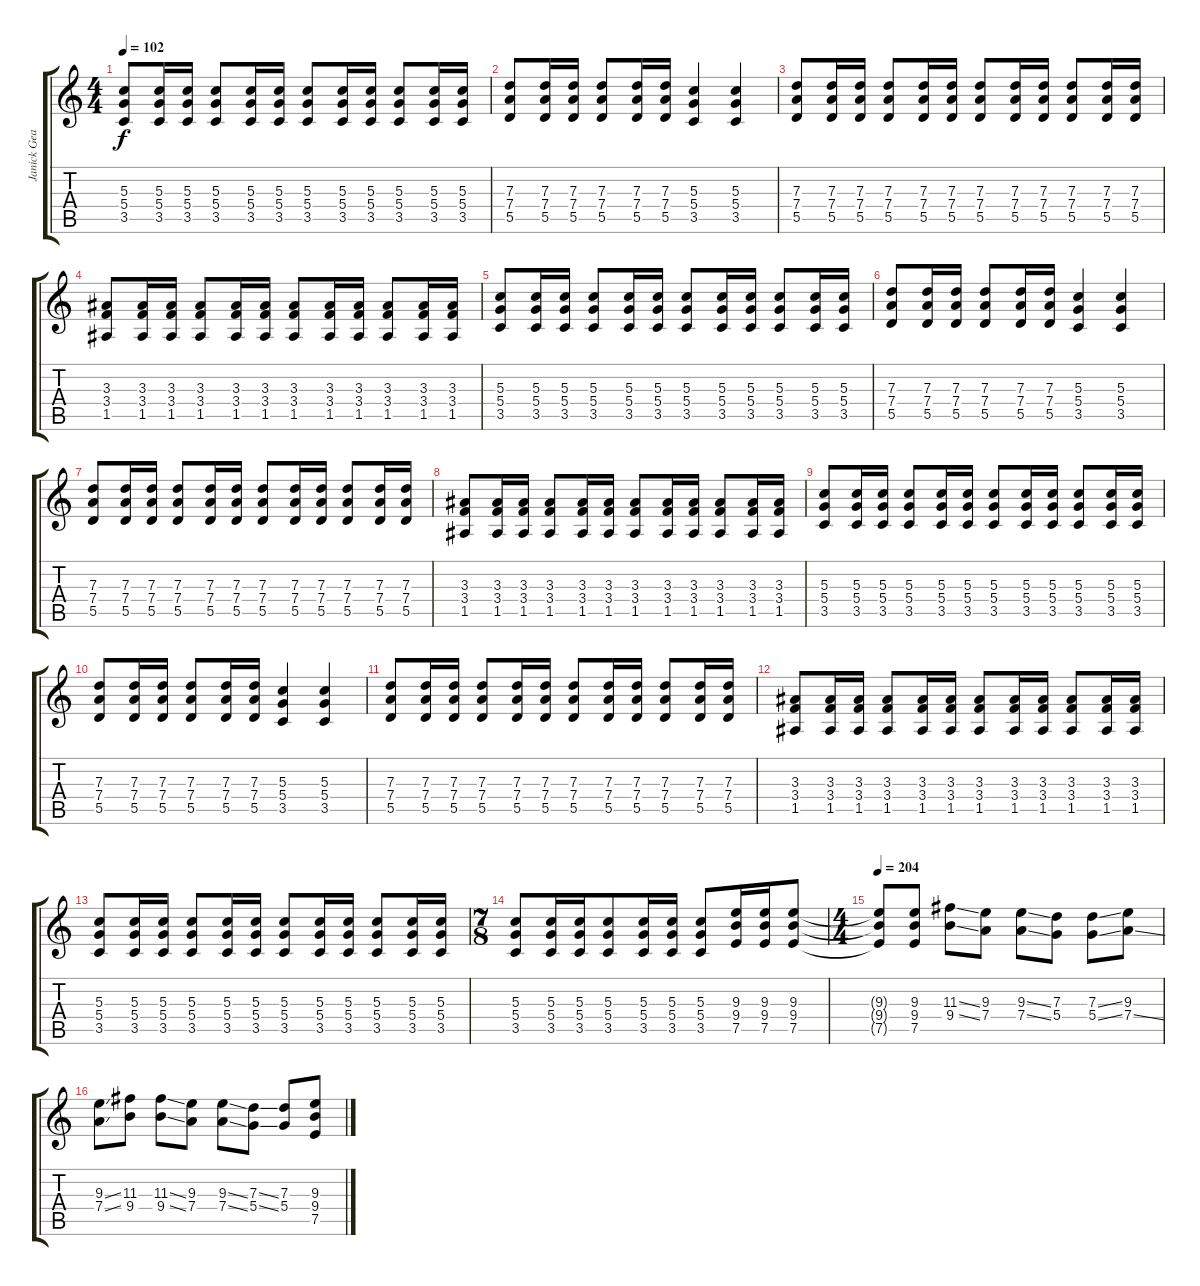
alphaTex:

\track ("Janick Gears (Distortion Guitar)" "Janick Gea") {instrument distortionguitar}
\staff {score tabs}
\tuning (E4 B3 G3 D3 A2 E2) {hide}
\ts (4 4)
\tempo 102
\clef g2
\ks c
(5.3 5.4 3.5).8{dy f} (5.3 5.4 3.5).16 (5.3 5.4 3.5).16 (5.3 5.4 3.5).8 (5.3 5.4 3.5).16 (5.3 5.4 3.5).16 (5.3 5.4 3.5).8 (5.3 5.4 3.5).16 (5.3 5.4 3.5).16 (5.3 5.4 3.5).8 (5.3 5.4 3.5).16 (5.3 5.4 3.5).16 |
(7.3 7.4 5.5).8 (7.3 7.4 5.5).16 (7.3 7.4 5.5).16 (7.3 7.4 5.5).8 (7.3 7.4 5.5).16 (7.3 7.4 5.5).16 (5.3 5.4 3.5).4 (5.3 5.4 3.5).4 |
(7.3 7.4 5.5).8 (7.3 7.4 5.5).16 (7.3 7.4 5.5).16 (7.3 7.4 5.5).8 (7.3 7.4 5.5).16 (7.3 7.4 5.5).16 (7.3 7.4 5.5).8 (7.3 7.4 5.5).16 (7.3 7.4 5.5).16 (7.3 7.4 5.5).8 (7.3 7.4 5.5).16 (7.3 7.4 5.5).16 |
(3.3 3.4 1.5).8 (3.3 3.4 1.5).16 (3.3 3.4 1.5).16 (3.3 3.4 1.5).8 (3.3 3.4 1.5).16 (3.3 3.4 1.5).16 (3.3 3.4 1.5).8 (3.3 3.4 1.5).16 (3.3 3.4 1.5).16 (3.3 3.4 1.5).8 (3.3 3.4 1.5).16 (3.3 3.4 1.5).16 |
(5.3 5.4 3.5).8 (5.3 5.4 3.5).16 (5.3 5.4 3.5).16 (5.3 5.4 3.5).8 (5.3 5.4 3.5).16 (5.3 5.4 3.5).16 (5.3 5.4 3.5).8 (5.3 5.4 3.5).16 (5.3 5.4 3.5).16 (5.3 5.4 3.5).8 (5.3 5.4 3.5).16 (5.3 5.4 3.5).16 |
(7.3 7.4 5.5).8 (7.3 7.4 5.5).16 (7.3 7.4 5.5).16 (7.3 7.4 5.5).8 (7.3 7.4 5.5).16 (7.3 7.4 5.5).16 (5.3 5.4 3.5).4 (5.3 5.4 3.5).4 |
(7.3 7.4 5.5).8 (7.3 7.4 5.5).16 (7.3 7.4 5.5).16 (7.3 7.4 5.5).8 (7.3 7.4 5.5).16 (7.3 7.4 5.5).16 (7.3 7.4 5.5).8 (7.3 7.4 5.5).16 (7.3 7.4 5.5).16 (7.3 7.4 5.5).8 (7.3 7.4 5.5).16 (7.3 7.4 5.5).16 |
(3.3 3.4 1.5).8 (3.3 3.4 1.5).16 (3.3 3.4 1.5).16 (3.3 3.4 1.5).8 (3.3 3.4 1.5).16 (3.3 3.4 1.5).16 (3.3 3.4 1.5).8 (3.3 3.4 1.5).16 (3.3 3.4 1.5).16 (3.3 3.4 1.5).8 (3.3 3.4 1.5).16 (3.3 3.4 1.5).16 |
(5.3 5.4 3.5).8 (5.3 5.4 3.5).16 (5.3 5.4 3.5).16 (5.3 5.4 3.5).8 (5.3 5.4 3.5).16 (5.3 5.4 3.5).16 (5.3 5.4 3.5).8 (5.3 5.4 3.5).16 (5.3 5.4 3.5).16 (5.3 5.4 3.5).8 (5.3 5.4 3.5).16 (5.3 5.4 3.5).16 |
(7.3 7.4 5.5).8 (7.3 7.4 5.5).16 (7.3 7.4 5.5).16 (7.3 7.4 5.5).8 (7.3 7.4 5.5).16 (7.3 7.4 5.5).16 (5.3 5.4 3.5).4 (5.3 5.4 3.5).4 |
(7.3 7.4 5.5).8 (7.3 7.4 5.5).16 (7.3 7.4 5.5).16 (7.3 7.4 5.5).8 (7.3 7.4 5.5).16 (7.3 7.4 5.5).16 (7.3 7.4 5.5).8 (7.3 7.4 5.5).16 (7.3 7.4 5.5).16 (7.3 7.4 5.5).8 (7.3 7.4 5.5).16 (7.3 7.4 5.5).16 |
(3.3 3.4 1.5).8 (3.3 3.4 1.5).16 (3.3 3.4 1.5).16 (3.3 3.4 1.5).8 (3.3 3.4 1.5).16 (3.3 3.4 1.5).16 (3.3 3.4 1.5).8 (3.3 3.4 1.5).16 (3.3 3.4 1.5).16 (3.3 3.4 1.5).8 (3.3 3.4 1.5).16 (3.3 3.4 1.5).16 |
(5.3 5.4 3.5).8 (5.3 5.4 3.5).16 (5.3 5.4 3.5).16 (5.3 5.4 3.5).8 (5.3 5.4 3.5).16 (5.3 5.4 3.5).16 (5.3 5.4 3.5).8 (5.3 5.4 3.5).16 (5.3 5.4 3.5).16 (5.3 5.4 3.5).8 (5.3 5.4 3.5).16 (5.3 5.4 3.5).16 |
\ts (7 8)
(5.3 5.4 3.5).8 (5.3 5.4 3.5).16 (5.3 5.4 3.5).16 (5.3 5.4 3.5).8 (5.3 5.4 3.5).16 (5.3 5.4 3.5).16 (5.3 5.4 3.5).8 (9.3 9.4 7.5).16 (9.3 9.4 7.5).16 (9.3 9.4 7.5).8 |
\ts (4 4)
\tempo 204
(9.3{t} 9.4{t} 7.5{t}).8 (9.3 9.4 7.5).8 (11.3{ss} 9.4{ss}).8 (9.3 7.4).8 (9.3{ss} 7.4{ss}).8 (7.3 5.4).8 (7.3{ss} 5.4{ss}).8 (9.3 7.4{ss}).8 |
(9.3{ss} 7.4{ss}).8 (11.3 9.4).8 (11.3{ss} 9.4{ss}).8 (9.3 7.4).8 (9.3{ss} 7.4{ss}).8 (7.3{ss} 5.4{ss}).8 (7.3 5.4).8 (9.3 9.4 7.5).8
